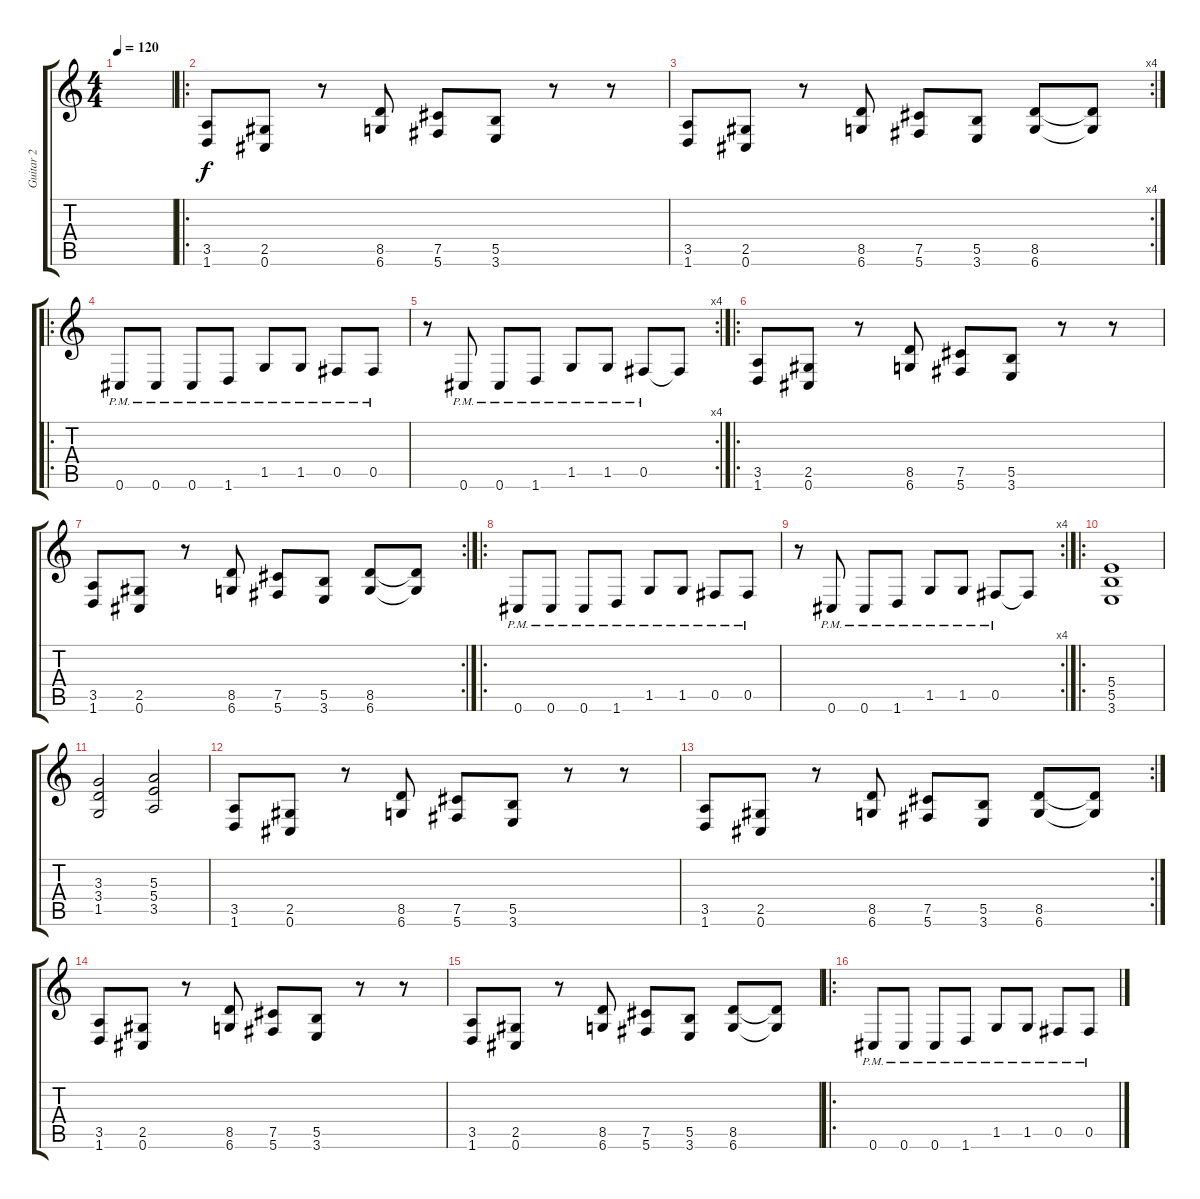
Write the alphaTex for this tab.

\track ("Guitar 2" "Guitar 2") {instrument distortionguitar}
\staff {score tabs}
\tuning (Db4 Ab3 E3 B2 Gb2 Db2) {hide}
\ts (4 4)
\tempo 120
\clef g2
\ks c
|
\ro
(3.5 1.6).8 (2.5 0.6).8 r.8 (8.5 6.6).8 (7.5 5.6).8 (5.5 3.6).8 r.8 r.8 |
\rc 4
(3.5 1.6).8 (2.5 0.6).8 r.8 (8.5 6.6).8 (7.5 5.6).8 (5.5 3.6).8 (8.5 6.6).8 (8.5{t} 6.6{t}).8 |
\ro
0.6{pm}.8 0.6{pm}.8 0.6{pm}.8 1.6{pm}.8 1.5{pm}.8 1.5{pm}.8 0.5{pm}.8 0.5{pm}.8 |
\rc 4
r.8 0.6{pm}.8 0.6{pm}.8 1.6{pm}.8 1.5{pm}.8 1.5{pm}.8 0.5{pm}.8 0.5{t}.8 |
\ro
(3.5 1.6).8 (2.5 0.6).8 r.8 (8.5 6.6).8 (7.5 5.6).8 (5.5 3.6).8 r.8 r.8 |
\rc 2
(3.5 1.6).8 (2.5 0.6).8 r.8 (8.5 6.6).8 (7.5 5.6).8 (5.5 3.6).8 (8.5 6.6).8 (8.5{t} 6.6{t}).8 |
\ro
0.6{pm}.8 0.6{pm}.8 0.6{pm}.8 1.6{pm}.8 1.5{pm}.8 1.5{pm}.8 0.5{pm}.8 0.5{pm}.8 |
\rc 4
r.8 0.6{pm}.8 0.6{pm}.8 1.6{pm}.8 1.5{pm}.8 1.5{pm}.8 0.5{pm}.8 0.5{t}.8 |
\ro
(5.4 5.5 3.6).1 |
(3.3 3.4 1.5).2 (5.3 5.4 3.5).2 |
(3.5 1.6).8 (2.5 0.6).8 r.8 (8.5 6.6).8 (7.5 5.6).8 (5.5 3.6).8 r.8 r.8 |
\rc 2
(3.5 1.6).8 (2.5 0.6).8 r.8 (8.5 6.6).8 (7.5 5.6).8 (5.5 3.6).8 (8.5 6.6).8 (8.5{t} 6.6{t}).8 |
(3.5 1.6).8 (2.5 0.6).8 r.8 (8.5 6.6).8 (7.5 5.6).8 (5.5 3.6).8 r.8 r.8 |
(3.5 1.6).8 (2.5 0.6).8 r.8 (8.5 6.6).8 (7.5 5.6).8 (5.5 3.6).8 (8.5 6.6).8 (8.5{t} 6.6{t}).8 |
\ro
0.6{pm}.8 0.6{pm}.8 0.6{pm}.8 1.6{pm}.8 1.5{pm}.8 1.5{pm}.8 0.5{pm}.8 0.5{pm}.8
